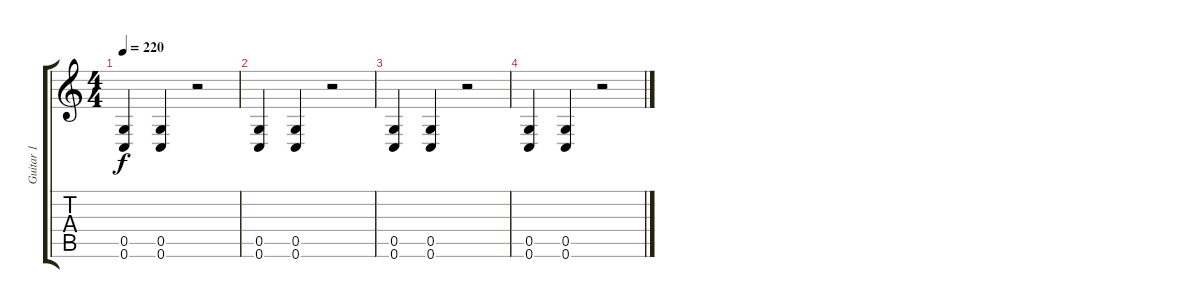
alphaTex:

\track ("Guitar 1" "Guitar 1") {instrument distortionguitar}
\staff {score tabs}
\tuning (D4 A3 F3 C3 G2 C2) {hide}
\ts (4 4)
\tempo 220
\clef g2
\ks c
(0.5 0.6).4{dy f} (0.5 0.6).4 r.2 |
(0.5 0.6).4 (0.5 0.6).4 r.2 |
(0.5 0.6).4 (0.5 0.6).4 r.2 |
(0.5 0.6).4 (0.5 0.6).4 r.2
